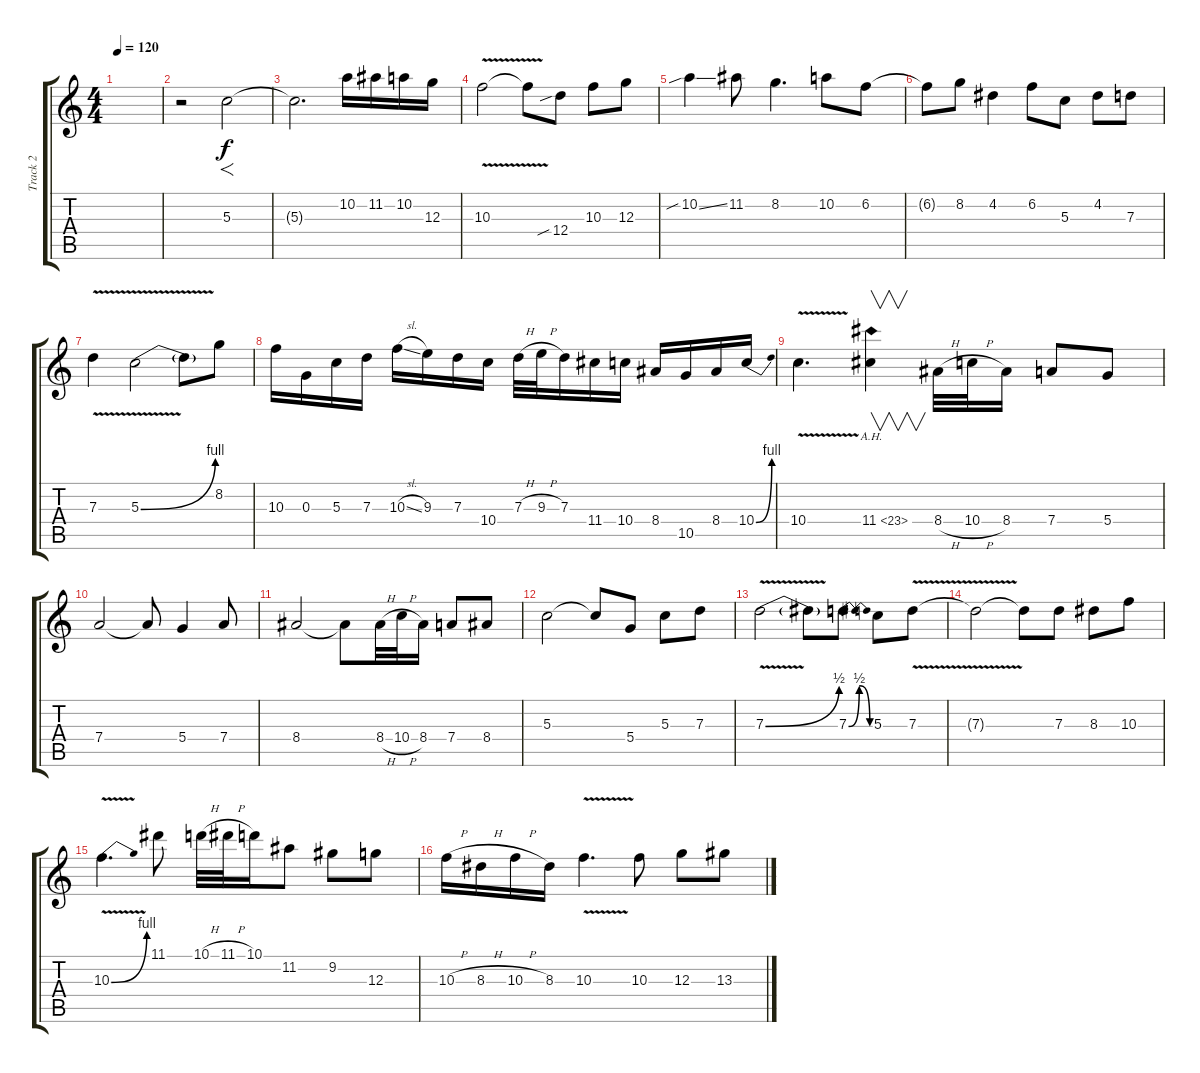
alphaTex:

\track ("Track 2" "Track 2") {instrument distortionguitar}
\staff {score tabs}
\tuning (E4 B3 G3 D3 A2 E2) {hide}
\ts (4 4)
\tempo 120
\clef g2
\ks c
|
r.2 5.3.2{f volume 16} |
5.3{t}.2{d} 10.2.16 11.2.16 10.2.16 12.3.16 |
10.3{v}.2 10.3{t}.8 12.4{sib}.8 10.3.8 12.3.8 |
10.2{sib ss}.4 11.2.8 8.2.4{d} 10.2.8 6.2.8 |
6.2{t}.8 8.2.8 4.2.4 6.2.8 5.3.8 4.2.8 7.3.8 |
7.3{v}.4 5.3{be (bend 0 0 60 4) v}.2 5.3{t}.8 8.2.8 |
10.3.16 0.3.16 5.3.16 7.3.16 10.3{sl}.16 9.3.16 7.3.16 10.4.16 7.3{h}.32 9.3{h}.32 7.3.16 11.4.16 10.4.16 8.4.16 10.5.16 8.4.16 10.4{be (bend 0 0 60 4)}.16 |
10.4{v}.4{d} 11.4{ah 12}.4{v} 8.4{h}.32 10.4{h}.32 8.4.16 7.4.8 5.4.8 |
7.4.2 7.4{t}.8 5.4.4 7.4.8 |
8.4.2 8.4{t}.8 8.4{h}.32 10.4{h}.32 8.4.16 7.4.8 8.4.8 |
5.3.2 5.3{t}.8 5.4.8 5.3.8 7.3.8 |
7.3{be (bend 0 0 60 2) v}.2 7.3{t}.8 7.3{be (bendrelease 0 0 10 2 20 2 60 0)}.8 5.3.8 7.3{v}.8 |
7.3{t}.2 7.3{t}.8 7.3.8 8.3.8 10.3.8 |
10.3{be (bend 0 0 60 4) v}.4{d} 11.1.8 10.1{h}.32 11.1{h}.32 10.1.16 11.2.8 9.2.8 12.3.8 |
10.3{h}.16 8.3{h}.16 10.3{h}.16 8.3.16 10.3{v}.4{d} 10.3.8 12.3.8 13.3{ss}.8
